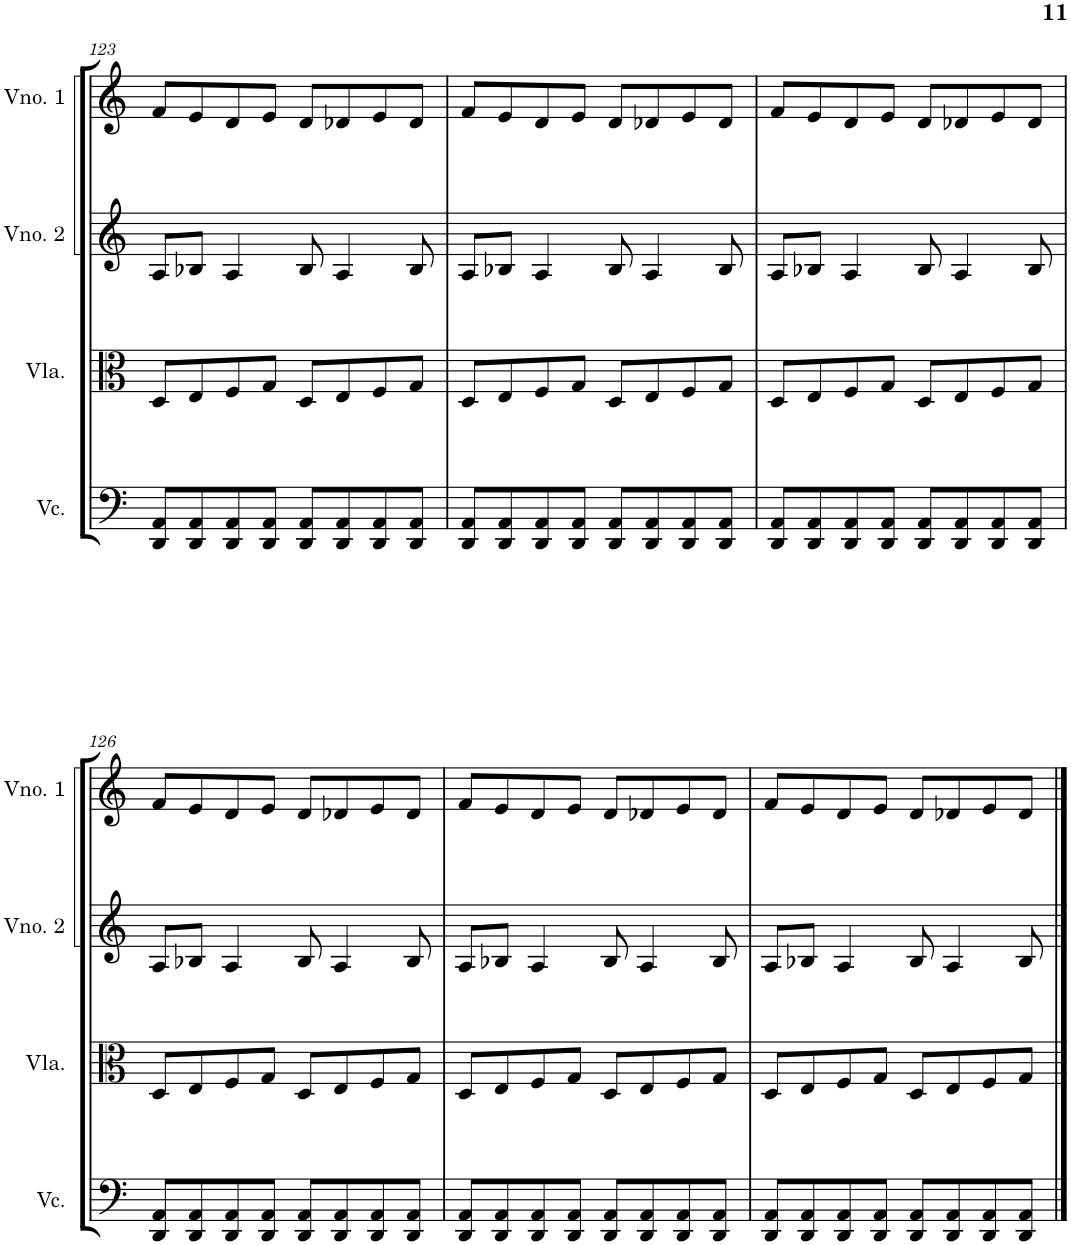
**kern	**kern	**kern	**kern
*part4	*part3	*part2	*part1
*staff4	*staff3	*staff2	*staff1
*I"Violoncelo	*I"Viola	*I"Violino 2	*I"Violino 1
*I'Vc.	*I'Vla.	*I'Vno. 2	*I'Vno. 1
!!LO:PB:g=z
*clefF4	*clefC3	*clefG2	*clefG2
*k[]	*k[]	*k[]	*k[]
*M4/4	*M4/4	*M4/4	*M4/4
=123	=123	=123	=123
8DD/ 8AA/L	8D/L	8A/L	8f/L
8DD/ 8AA/	8E/	8B-X/J	8e/
8DD/ 8AA/	8F/	4A/	8d/
8DD/ 8AA/J	8G/J	.	8e/J
8DD/ 8AA/L	8D/L	8B-/	8d/L
8DD/ 8AA/	8E/	4A/	8d-X/
8DD/ 8AA/	8F/	.	8e/
8DD/ 8AA/J	8G/J	8B-/	8d-/J
=124	=124	=124	=124
8DD/ 8AA/L	8D/L	8A/L	8f/L
8DD/ 8AA/	8E/	8B-X/J	8e/
8DD/ 8AA/	8F/	4A/	8d/
8DD/ 8AA/J	8G/J	.	8e/J
8DD/ 8AA/L	8D/L	8B-/	8d/L
8DD/ 8AA/	8E/	4A/	8d-X/
8DD/ 8AA/	8F/	.	8e/
8DD/ 8AA/J	8G/J	8B-/	8d-/J
=125	=125	=125	=125
8DD/ 8AA/L	8D/L	8A/L	8f/L
8DD/ 8AA/	8E/	8B-X/J	8e/
8DD/ 8AA/	8F/	4A/	8d/
8DD/ 8AA/J	8G/J	.	8e/J
8DD/ 8AA/L	8D/L	8B-/	8d/L
8DD/ 8AA/	8E/	4A/	8d-X/
8DD/ 8AA/	8F/	.	8e/
8DD/ 8AA/J	8G/J	8B-/	8d-/J
!!LO:LB:g=z
=126	=126	=126	=126
8DD/ 8AA/L	8D/L	8A/L	8f/L
8DD/ 8AA/	8E/	8B-X/J	8e/
8DD/ 8AA/	8F/	4A/	8d/
8DD/ 8AA/J	8G/J	.	8e/J
8DD/ 8AA/L	8D/L	8B-/	8d/L
8DD/ 8AA/	8E/	4A/	8d-X/
8DD/ 8AA/	8F/	.	8e/
8DD/ 8AA/J	8G/J	8B-/	8d-/J
=127	=127	=127	=127
8DD/ 8AA/L	8D/L	8A/L	8f/L
8DD/ 8AA/	8E/	8B-X/J	8e/
8DD/ 8AA/	8F/	4A/	8d/
8DD/ 8AA/J	8G/J	.	8e/J
8DD/ 8AA/L	8D/L	8B-/	8d/L
8DD/ 8AA/	8E/	4A/	8d-X/
8DD/ 8AA/	8F/	.	8e/
8DD/ 8AA/J	8G/J	8B-/	8d-/J
=128	=128	=128	=128
8DD/ 8AA/L	8D/L	8A/L	8f/L
8DD/ 8AA/	8E/	8B-X/J	8e/
8DD/ 8AA/	8F/	4A/	8d/
8DD/ 8AA/J	8G/J	.	8e/J
8DD/ 8AA/L	8D/L	8B-/	8d/L
8DD/ 8AA/	8E/	4A/	8d-X/
8DD/ 8AA/	8F/	.	8e/
8DD/ 8AA/J	8G/J	8B-/	8d-/J
==	==	==	==
*-	*-	*-	*-
